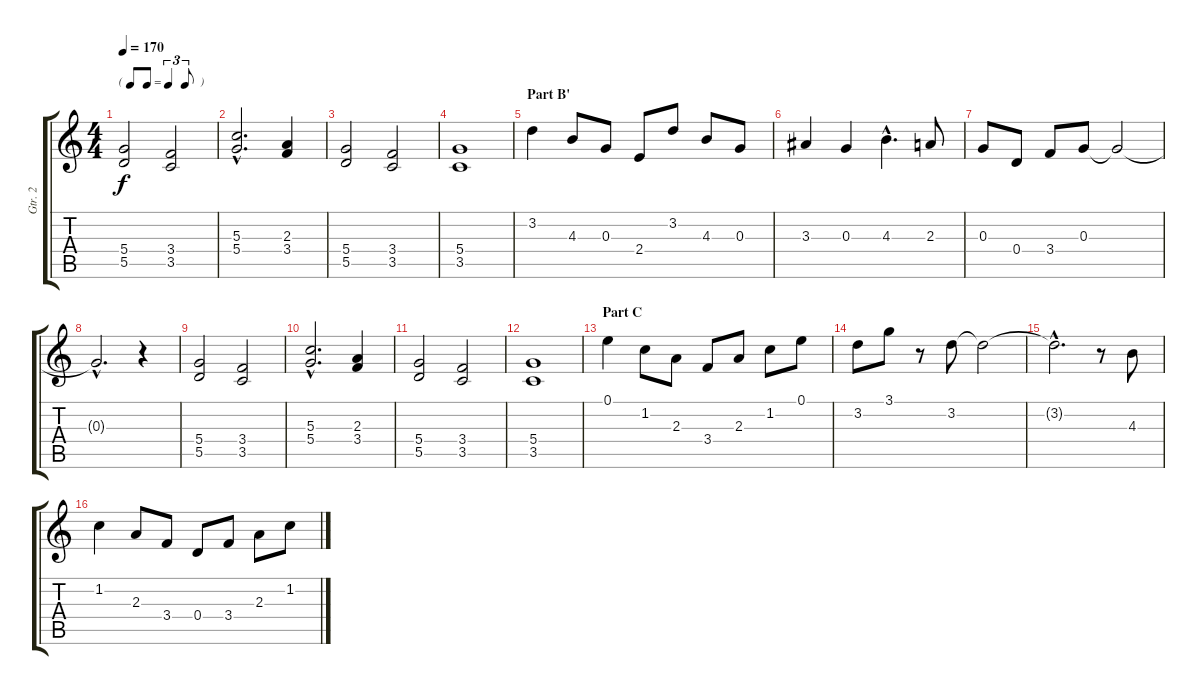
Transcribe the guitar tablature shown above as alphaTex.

\track ("Gtr. 2" "Gtr. 2") {instrument distortionguitar}
\staff {score tabs}
\tuning (E4 B3 G3 D3 A2 E2) {hide}
\ts (4 4)
\tf triplet8th
\tempo 170
\clef g2
\ks c
(5.4 5.5).2{dy f} (3.4 3.5).2 |
(5.3{hac} 5.4{hac}).2{d} (2.3 3.4).4 |
(5.4 5.5).2 (3.4 3.5).2 |
(5.4 3.5).1 |
\section ("" "Part B'")
3.2.4 4.3.8 0.3.8 2.4.8 3.2.8 4.3.8 0.3.8 |
3.3.4 0.3.4 4.3{hac}.4{d} 2.3.8 |
0.3.8 0.4.8 3.4.8 0.3.8 0.3{t}.2 |
0.3{hac t}.2{d} r.4 |
(5.4 5.5).2 (3.4 3.5).2 |
(5.3{hac} 5.4{hac}).2{d} (2.3 3.4).4 |
(5.4 5.5).2 (3.4 3.5).2 |
(5.4 3.5).1 |
\section ("" "Part C")
0.1.4 1.2.8 2.3.8 3.4.8 2.3.8 1.2.8 0.1.8 |
3.2.8 3.1.8 r.8 3.2.8 3.2{t}.2 |
3.2{hac t}.2{d} r.8 4.3.8 |
1.2.4 2.3.8 3.4.8 0.4.8 3.4.8 2.3.8 1.2.8
